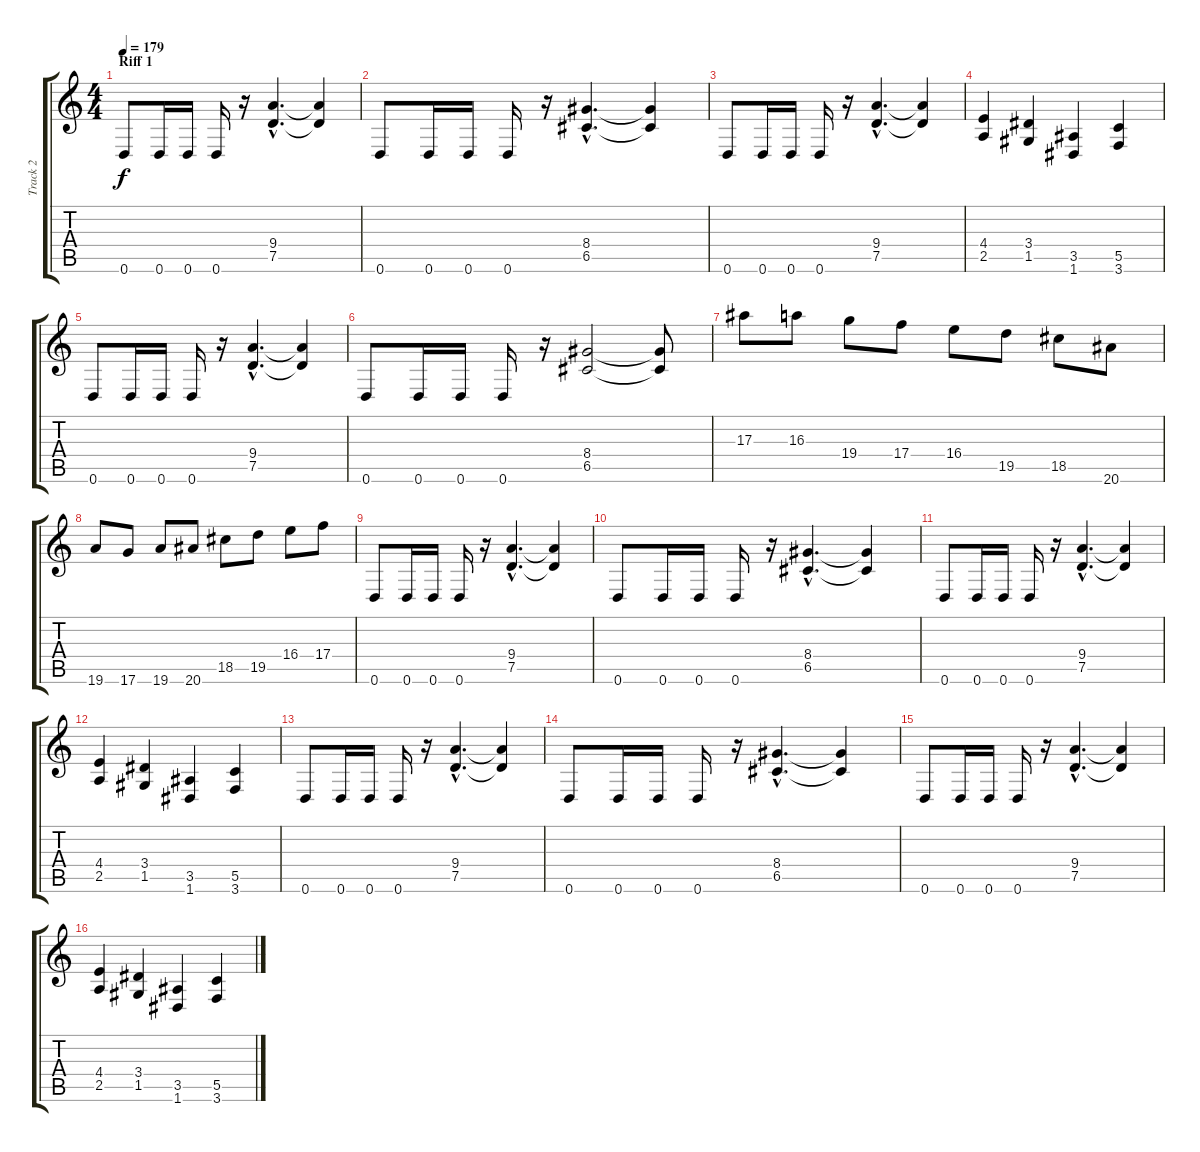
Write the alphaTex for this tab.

\track ("Track 2" "Track 2") {instrument distortionguitar}
\staff {score tabs}
\tuning (D4 A3 F3 C3 G2 D2) {hide}
\ts (4 4)
\section ("" "Riff 1")
\tempo 179
\clef g2
\ks c
0.6.8{dy f instrument distortionguitar} 0.6.16 0.6.16 0.6.16 r.16 (9.4{hac} 7.5{hac}).4{d} (9.4{t} 7.5{t}).4 |
0.6.8 0.6.16 0.6.16 0.6.16 r.16 (8.4{hac} 6.5{hac}).4{d} (8.4{t} 6.5{t}).4 |
0.6.8 0.6.16 0.6.16 0.6.16 r.16 (9.4{hac} 7.5{hac}).4{d} (9.4{t} 7.5{t}).4 |
(4.4 2.5).4 (3.4 1.5).4 (3.5 1.6).4 (5.5 3.6).4 |
0.6.8 0.6.16 0.6.16 0.6.16 r.16 (9.4{hac} 7.5{hac}).4{d} (9.4{t} 7.5{t}).4 |
0.6.8 0.6.16 0.6.16 0.6.16 r.16 (8.4 6.5).2 (8.4{t} 6.5{t}).8 |
17.3.8 16.3.8 19.4.8 17.4.8 16.4.8 19.5.8 18.5.8 20.6.8 |
19.6.8 17.6.8 19.6.8 20.6.8 18.5.8 19.5.8 16.4.8 17.4.8 |
0.6.8 0.6.16 0.6.16 0.6.16 r.16 (9.4{hac} 7.5{hac}).4{d} (9.4{t} 7.5{t}).4 |
0.6.8 0.6.16 0.6.16 0.6.16 r.16 (8.4{hac} 6.5{hac}).4{d} (8.4{t} 6.5{t}).4 |
0.6.8 0.6.16 0.6.16 0.6.16 r.16 (9.4{hac} 7.5{hac}).4{d} (9.4{t} 7.5{t}).4 |
(4.4 2.5).4 (3.4 1.5).4 (3.5 1.6).4 (5.5 3.6).4 |
0.6.8 0.6.16 0.6.16 0.6.16 r.16 (9.4{hac} 7.5{hac}).4{d} (9.4{t} 7.5{t}).4 |
0.6.8 0.6.16 0.6.16 0.6.16 r.16 (8.4{hac} 6.5{hac}).4{d} (8.4{t} 6.5{t}).4 |
0.6.8 0.6.16 0.6.16 0.6.16 r.16 (9.4{hac} 7.5{hac}).4{d} (9.4{t} 7.5{t}).4 |
(4.4 2.5).4 (3.4 1.5).4 (3.5 1.6).4 (5.5 3.6).4
